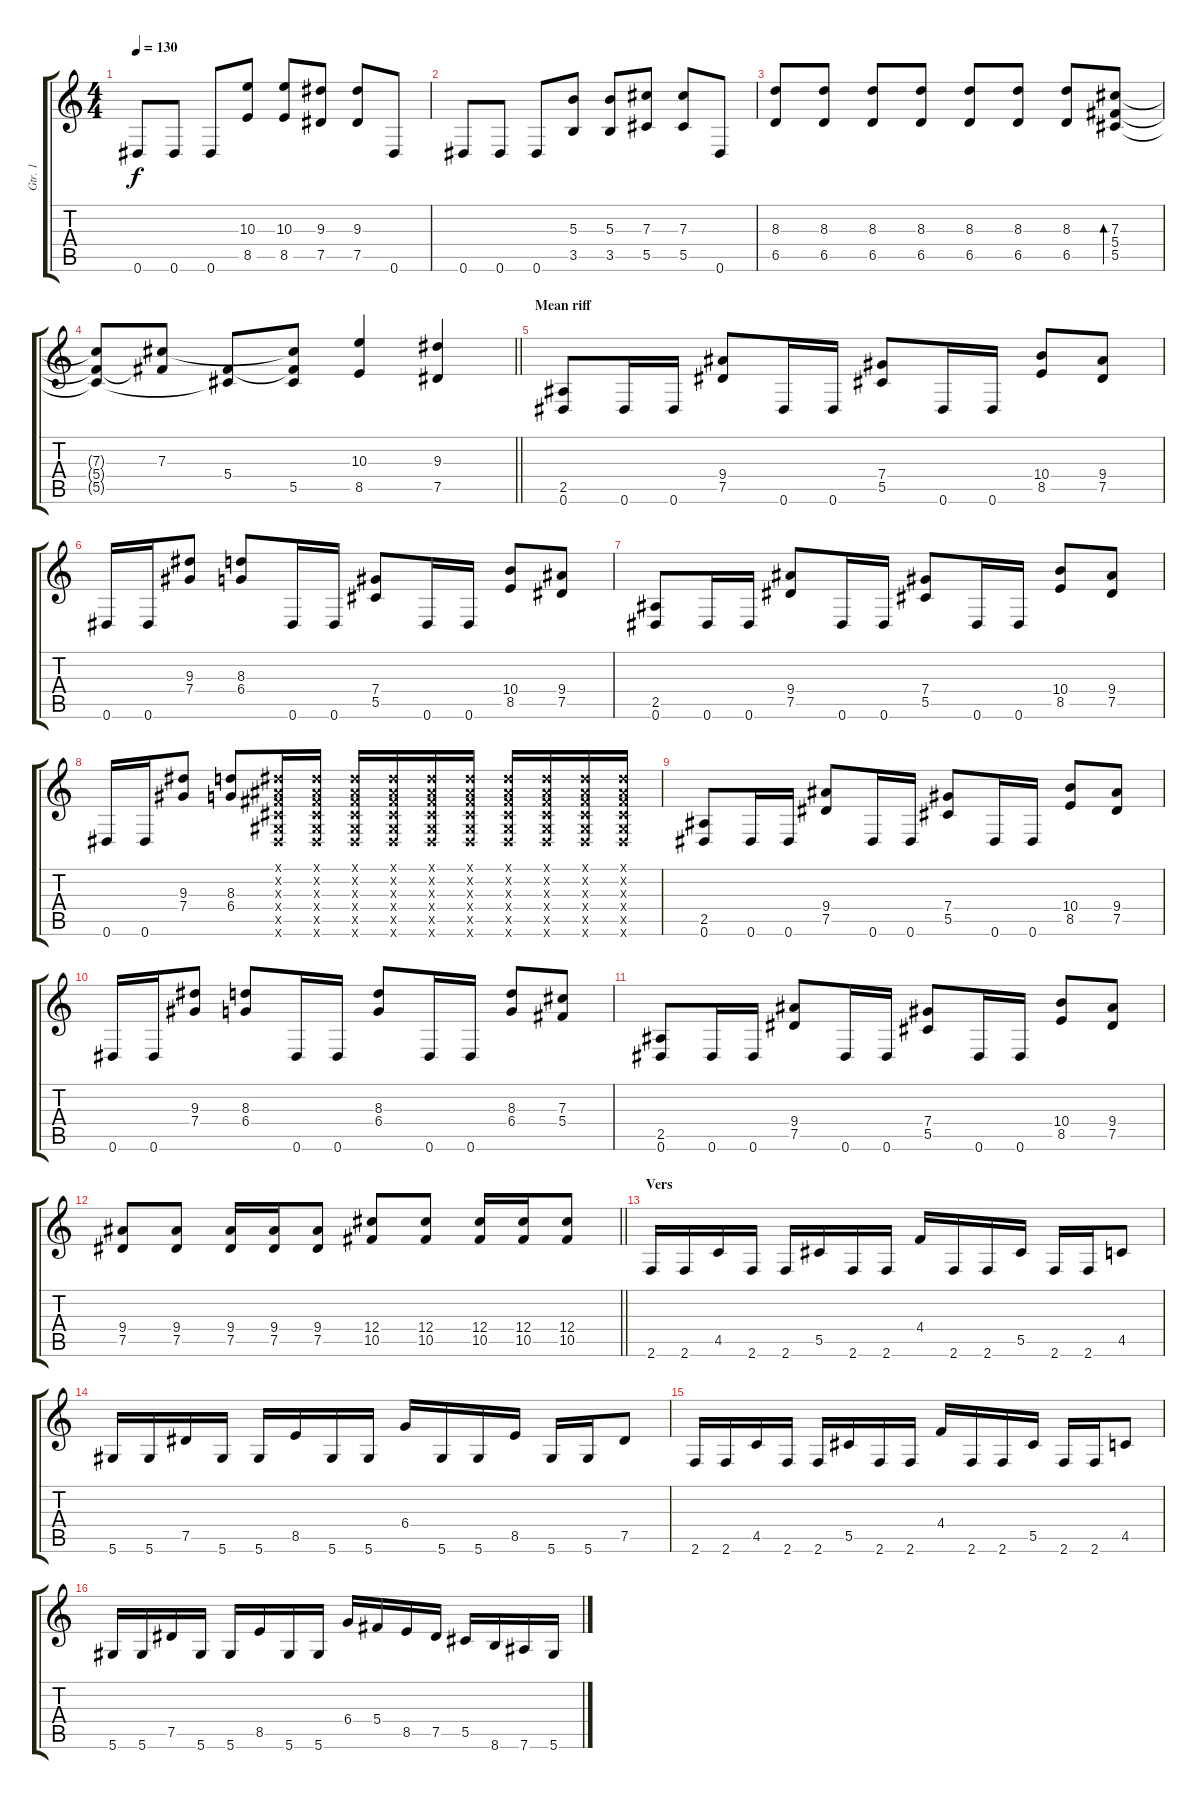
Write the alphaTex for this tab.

\track ("Gtr. 1" "Gtr. 1") {instrument distortionguitar}
\staff {score tabs}
\tuning (Eb4 Bb3 Gb3 Db3 Ab2 Eb2) {hide}
\ts (4 4)
\tempo 130
\clef g2
\ks c
0.6.8{dy f} 0.6.8 0.6.8 (10.3 8.5).8 (10.3 8.5).8 (9.3 7.5).8 (9.3 7.5).8 0.6.8 |
0.6.8 0.6.8 0.6.8 (5.3 3.5).8 (5.3 3.5).8 (7.3 5.5).8 (7.3 5.5).8 0.6.8 |
(8.3 6.5).8 (8.3 6.5).8 (8.3 6.5).8 (8.3 6.5).8 (8.3 6.5).8 (8.3 6.5).8 (8.3 6.5).8 (7.3 5.4 5.5).8{bd 240} |
\barLineRight lightlight
(7.3{t} 5.4{t} 5.5{t}).8 (7.3 5.4{t}).8 (5.4 5.5{t}).8 (7.3{t} 5.4{t} 5.5).8 (10.3 8.5).4 (9.3 7.5).4 |
\section ("" "Mean riff")
(2.5 0.6).8 0.6.16 0.6.16 (9.4 7.5).8 0.6.16 0.6.16 (7.4 5.5).8 0.6.16 0.6.16 (10.4 8.5).8 (9.4 7.5).8 |
0.6.16 0.6.16 (9.3 7.4).8 (8.3 6.4).8 0.6.16 0.6.16 (7.4 5.5).8 0.6.16 0.6.16 (10.4 8.5).8 (9.4 7.5).8 |
(2.5 0.6).8 0.6.16 0.6.16 (9.4 7.5).8 0.6.16 0.6.16 (7.4 5.5).8 0.6.16 0.6.16 (10.4 8.5).8 (9.4 7.5).8 |
0.6.16 0.6.16 (9.3 7.4).8 (8.3 6.4).8 (0.1{x} 0.2{x} 0.3{x} 0.4{x} 0.5{x} 0.6{x}).16 (0.1{x} 0.2{x} 0.3{x} 0.4{x} 0.5{x} 0.6{x}).16 (0.1{x} 0.2{x} 0.3{x} 0.4{x} 0.5{x} 0.6{x}).16 (0.1{x} 0.2{x} 0.3{x} 0.4{x} 0.5{x} 0.6{x}).16 (0.1{x} 0.2{x} 0.3{x} 0.4{x} 0.5{x} 0.6{x}).16 (0.1{x} 0.2{x} 0.3{x} 0.4{x} 0.5{x} 0.6{x}).16 (0.1{x} 0.2{x} 0.3{x} 0.4{x} 0.5{x} 0.6{x}).16 (0.1{x} 0.2{x} 0.3{x} 0.4{x} 0.5{x} 0.6{x}).16 (0.1{x} 0.2{x} 0.3{x} 0.4{x} 0.5{x} 0.6{x}).16 (0.1{x} 0.2{x} 0.3{x} 0.4{x} 0.5{x} 0.6{x}).16 |
(2.5 0.6).8 0.6.16 0.6.16 (9.4 7.5).8 0.6.16 0.6.16 (7.4 5.5).8 0.6.16 0.6.16 (10.4 8.5).8 (9.4 7.5).8 |
0.6.16 0.6.16 (9.3 7.4).8 (8.3 6.4).8 0.6.16 0.6.16 (8.3 6.4).8 0.6.16 0.6.16 (8.3 6.4).8 (7.3 5.4).8 |
(2.5 0.6).8 0.6.16 0.6.16 (9.4 7.5).8 0.6.16 0.6.16 (7.4 5.5).8 0.6.16 0.6.16 (10.4 8.5).8 (9.4 7.5).8 |
\barLineRight lightlight
(9.4 7.5).8 (9.4 7.5).8 (9.4 7.5).16 (9.4 7.5).16 (9.4 7.5).8 (12.4 10.5).8 (12.4 10.5).8 (12.4 10.5).16 (12.4 10.5).16 (12.4 10.5).8 |
\section ("" "Vers")
2.6.16 2.6.16 4.5.16 2.6.16 2.6.16 5.5.16 2.6.16 2.6.16 4.4.16 2.6.16 2.6.16 5.5.16 2.6.16 2.6.16 4.5.8 |
5.6.16 5.6.16 7.5.16 5.6.16 5.6.16 8.5.16 5.6.16 5.6.16 6.4.16 5.6.16 5.6.16 8.5.16 5.6.16 5.6.16 7.5.8 |
2.6.16 2.6.16 4.5.16 2.6.16 2.6.16 5.5.16 2.6.16 2.6.16 4.4.16 2.6.16 2.6.16 5.5.16 2.6.16 2.6.16 4.5.8 |
5.6.16 5.6.16 7.5.16 5.6.16 5.6.16 8.5.16 5.6.16 5.6.16 6.4.16 5.4.16 8.5.16 7.5.16 5.5.16 8.6.16 7.6.16 5.6.16
